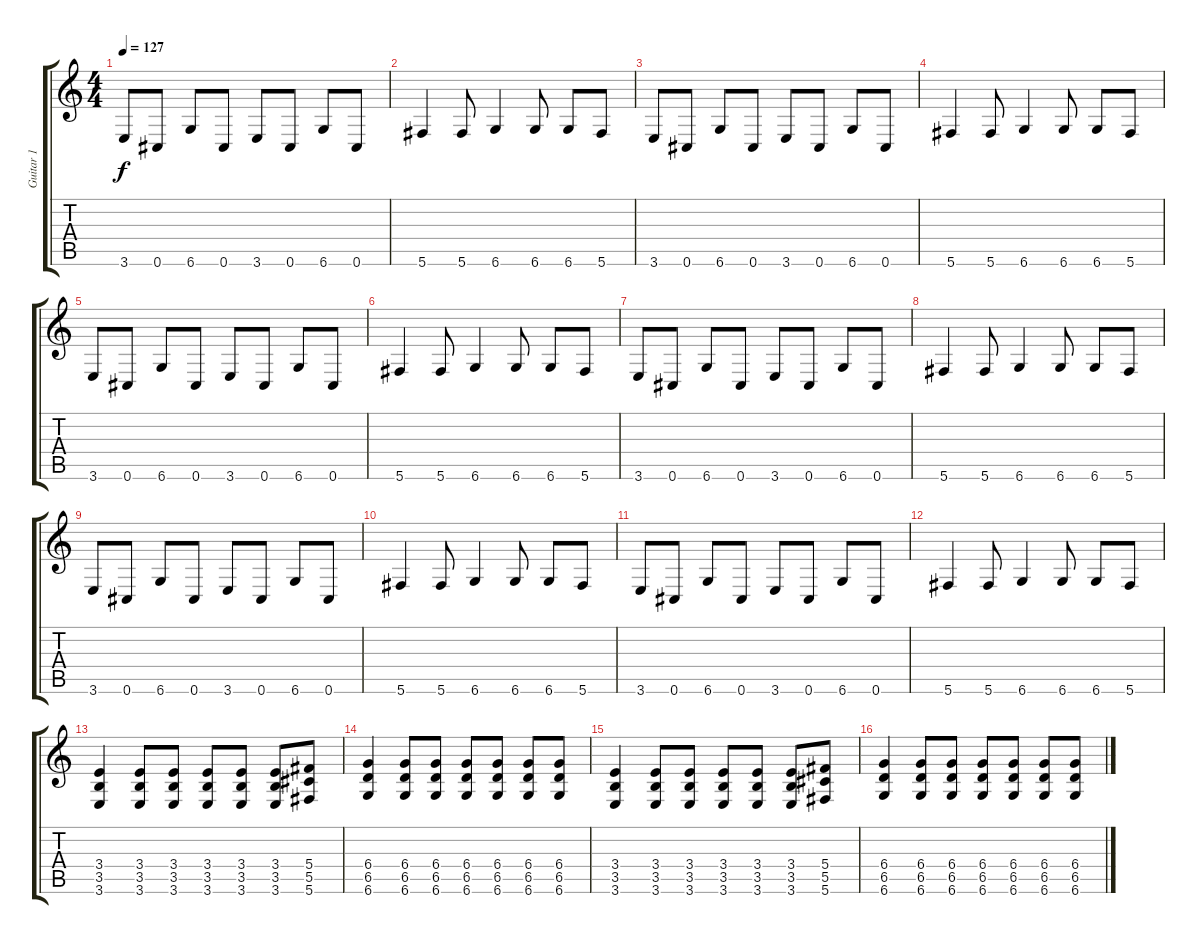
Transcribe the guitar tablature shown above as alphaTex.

\track ("Guitar 1" "Guitar 1") {instrument electricguitarclean}
\staff {score tabs}
\tuning (Eb4 Bb3 Gb3 Db3 Ab2 Db2) {hide}
\ts (4 4)
\tempo 127
\clef g2
\ks c
3.6.8{dy f} 0.6.8 6.6.8 0.6.8 3.6.8 0.6.8 6.6.8 0.6.8 |
5.6.4 5.6.8 6.6.4 6.6.8 6.6.8 5.6.8 |
3.6.8 0.6.8 6.6.8 0.6.8 3.6.8 0.6.8 6.6.8 0.6.8 |
5.6.4 5.6.8 6.6.4 6.6.8 6.6.8 5.6.8 |
3.6.8 0.6.8 6.6.8 0.6.8 3.6.8 0.6.8 6.6.8 0.6.8 |
5.6.4 5.6.8 6.6.4 6.6.8 6.6.8 5.6.8 |
3.6.8 0.6.8 6.6.8 0.6.8 3.6.8 0.6.8 6.6.8 0.6.8 |
5.6.4 5.6.8 6.6.4 6.6.8 6.6.8 5.6.8 |
3.6.8 0.6.8 6.6.8 0.6.8 3.6.8 0.6.8 6.6.8 0.6.8 |
5.6.4 5.6.8 6.6.4 6.6.8 6.6.8 5.6.8 |
3.6.8 0.6.8 6.6.8 0.6.8 3.6.8 0.6.8 6.6.8 0.6.8 |
5.6.4 5.6.8 6.6.4 6.6.8 6.6.8 5.6.8 |
(3.4 3.5 3.6).4 (3.4 3.5 3.6).8 (3.4 3.5 3.6).8 (3.4 3.5 3.6).8 (3.4 3.5 3.6).8 (3.4 3.5 3.6).8 (5.4 5.5 5.6).8 |
(6.4 6.5 6.6).4 (6.4 6.5 6.6).8 (6.4 6.5 6.6).8 (6.4 6.5 6.6).8 (6.4 6.5 6.6).8 (6.4 6.5 6.6).8 (6.4 6.5 6.6).8 |
(3.4 3.5 3.6).4 (3.4 3.5 3.6).8 (3.4 3.5 3.6).8 (3.4 3.5 3.6).8 (3.4 3.5 3.6).8 (3.4 3.5 3.6).8 (5.4 5.5 5.6).8 |
(6.4 6.5 6.6).4 (6.4 6.5 6.6).8 (6.4 6.5 6.6).8 (6.4 6.5 6.6).8 (6.4 6.5 6.6).8 (6.4 6.5 6.6).8 (6.4 6.5 6.6).8
